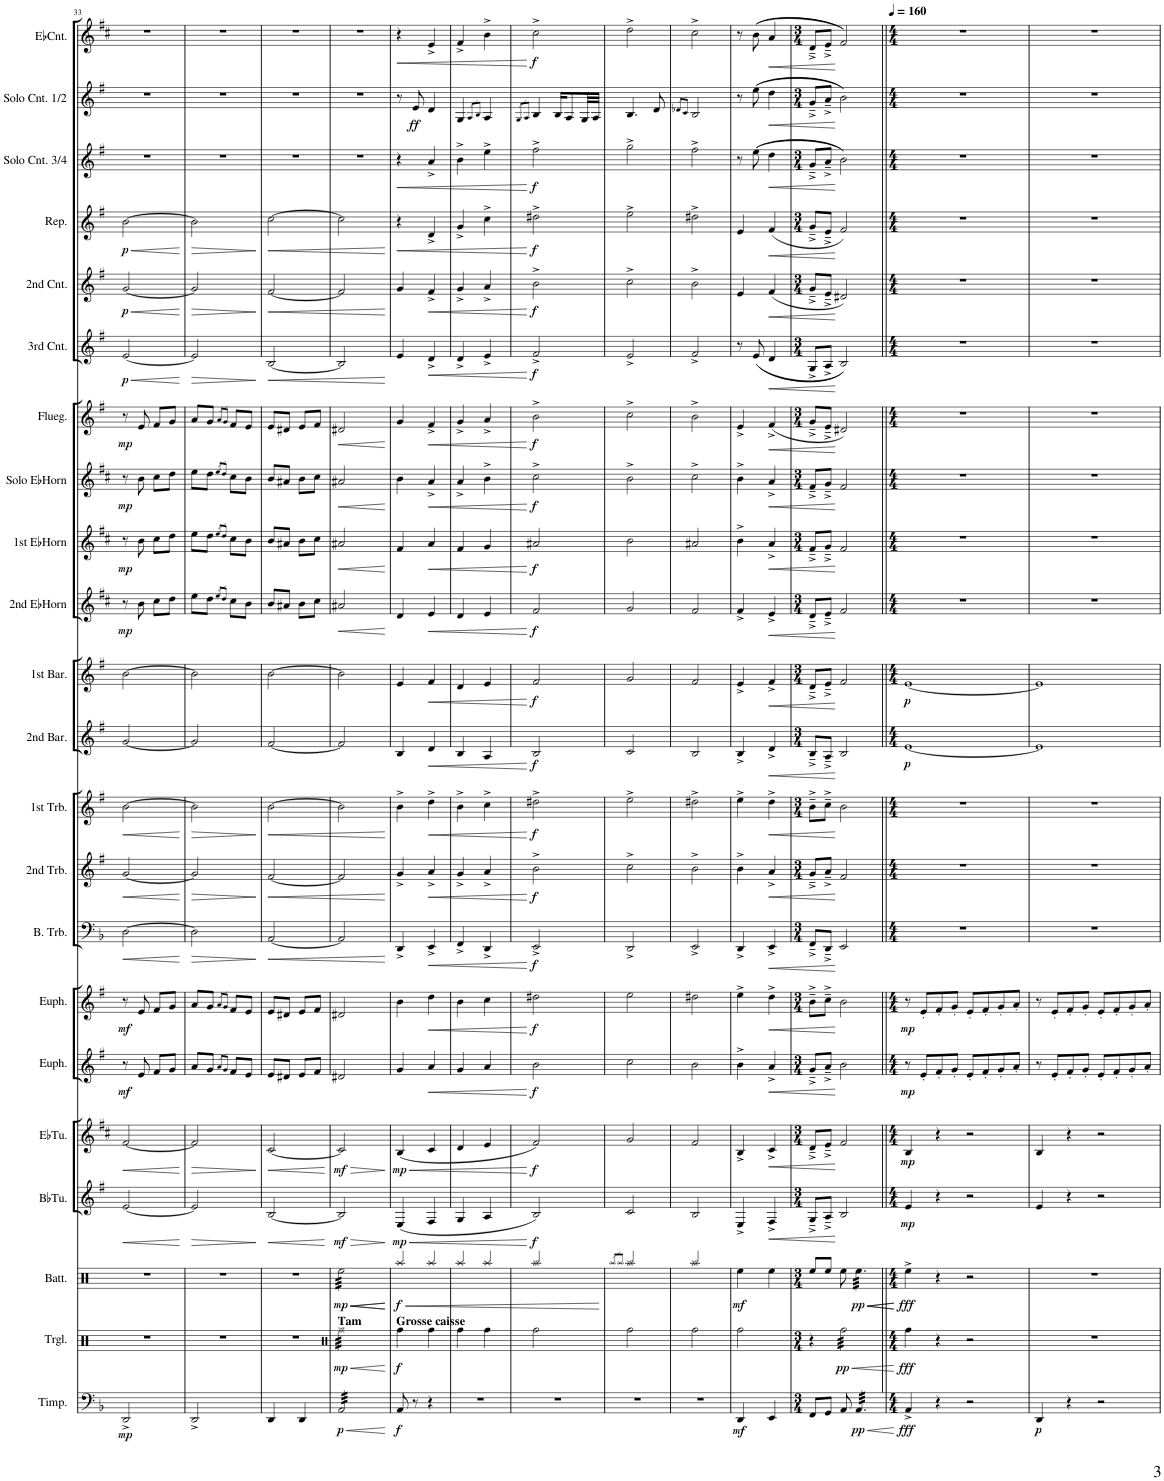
**kern	**dynam	**kern	**dynam	**kern	**dynam	**kern	**dynam	**kern	**dynam	**kern	**dynam	**kern	**dynam	**kern	**dynam	**kern	**dynam	**kern	**dynam	**kern	**dynam	**kern	**dynam	**kern	**dynam	**kern	**dynam	**kern	**dynam	**kern	**dynam	**kern	**dynam	**kern	**dynam	**kern	**dynam	**kern	**dynam	**kern	**dynam	**kern	**dynam
*part22	*part22	*part21	*part21	*part20	*part20	*part19	*part19	*part18	*part18	*part17	*part17	*part16	*part16	*part15	*part15	*part14	*part14	*part13	*part13	*part12	*part12	*part11	*part11	*part10	*part10	*part9	*part9	*part8	*part8	*part7	*part7	*part6	*part6	*part5	*part5	*part4	*part4	*part3	*part3	*part2	*part2	*part1	*part1
*staff22	*staff22	*staff21	*staff21	*staff20	*staff20	*staff19	*staff19	*staff18	*staff18	*staff17	*staff17	*staff16	*staff16	*staff15	*staff15	*staff14	*staff14	*staff13	*staff13	*staff12	*staff12	*staff11	*staff11	*staff10	*staff10	*staff9	*staff9	*staff8	*staff8	*staff7	*staff7	*staff6	*staff6	*staff5	*staff5	*staff4	*staff4	*staff3	*staff3	*staff2	*staff2	*staff1	*staff1
*I"Percu III (Timb.)	*	*I"Percu II	*	*I"Percu I (Batt.)	*	*I"BbTuba	*	*I"EbTuba	*	*I"Euphonium	*	*I"Euphonium	*	*I"Bass Trombone	*	*I"2nd Trombone	*	*I"1st Trombone	*	*I"2nd Baryton	*	*I"1st Baryton	*	*I"2nd EbHorn	*	*I"1st EbHorn	*	*I"Solo EbHorn	*	*I"Fluegelhorn	*	*I"3rd Cnt.	*	*I"2nd Cnt.	*	*I"Repiano	*	*I"Solo Cnt. 3/4	*	*I"Solo Cnt. 1/2	*	*I"EbCnt.	*
*	*	*	*	*I'Batt.	*	*I'BbTu.	*	*I'EbTu.	*	*I'Euph.	*	*I'Euph.	*	*I'B. Trb.	*	*I'2nd Trb.	*	*I'1st Trb.	*	*I'2nd Bar.	*	*I'1st Bar.	*	*I'2nd EbHorn	*	*I'1st EbHorn	*	*I'Solo EbHorn	*	*I'Flueg.	*	*I'3rd Cnt.	*	*I'2nd Cnt.	*	*I'Rep.	*	*I'Solo Cnt. 3/4	*	*I'Solo Cnt. 1/2	*	*I'EbCnt.	*
!!LO:PB:g=z
*clefF4	*	*clefX	*	*clefX	*	*clefG2	*	*clefG2	*	*clefG2	*	*clefG2	*	*clefF4	*	*clefG2	*	*clefG2	*	*clefG2	*	*clefG2	*	*clefG2	*	*clefG2	*	*clefG2	*	*clefG2	*	*clefG2	*	*clefG2	*	*clefG2	*	*clefG2	*	*clefG2	*	*clefG2	*
*	*	*Trd-7c-12	*	*	*	*Trd15c26	*	*Trd12c21	*	*Trd8c14	*	*Trd8c14	*	*	*	*Trd8c14	*	*Trd8c14	*	*Trd8c14	*	*Trd8c14	*	*Trd5c9	*	*Trd5c9	*	*Trd5c9	*	*Trd1c2	*	*Trd1c2	*	*Trd1c2	*	*Trd1c2	*	*Trd1c2	*	*Trd1c2	*	*Trd-2c-3	*
*k[b-]	*	*k[b-]	*	*k[]	*	*k[f#]	*	*k[f#c#]	*	*k[f#]	*	*k[f#]	*	*k[b-]	*	*k[f#]	*	*k[f#]	*	*k[f#]	*	*k[f#]	*	*k[f#c#]	*	*k[f#c#]	*	*k[f#c#]	*	*k[f#]	*	*k[f#]	*	*k[f#]	*	*k[f#]	*	*k[f#]	*	*k[f#]	*	*k[f#c#]	*
*M2/4	*	*M2/4	*	*M2/4	*	*M2/4	*	*M2/4	*	*M2/4	*	*M2/4	*	*M2/4	*	*M2/4	*	*M2/4	*	*M2/4	*	*M2/4	*	*M2/4	*	*M2/4	*	*M2/4	*	*M2/4	*	*M2/4	*	*M2/4	*	*M2/4	*	*M2/4	*	*M2/4	*	*M2/4	*
=33	=33	=33	=33	=33	=33	=33	=33	=33	=33	=33	=33	=33	=33	=33	=33	=33	=33	=33	=33	=33	=33	=33	=33	=33	=33	=33	=33	=33	=33	=33	=33	=33	=33	=33	=33	=33	=33	=33	=33	=33	=33	=33	=33
!	!LO:DY:b	!	!	!	!	!	!LO:HP:b	!	!LO:HP:b	!	!LO:DY:b	!	!LO:DY:b	!	!LO:HP:b	!	!LO:HP:b	!	!LO:HP:b	!	!	!	!	!	!LO:DY:b	!	!LO:DY:b	!	!LO:DY:b	!	!LO:DY:b	!	!LO:HP:b	!	!LO:HP:b	!	!LO:HP:b	!	!	!	!	!	!
!	!	!	!	!	!	!	!	!	!	!	!	!	!	!	!	!	!	!	!	!	!	!	!	!	!	!	!	!	!	!	!	!	!LO:DY:n=1:b	!	!LO:DY:n=1:b	!	!LO:DY:n=1:b	!	!	!	!	!	!
2DD^/	mp	2r	.	2r	.	[2e/	<	[2f#/	<	8r	mf	8r	mf	[2D\	<	[2g/	<	[2b\	<	[2g/	.	[2b\	.	8r	mp	8r	mp	8r	mp	8r	mp	[2e/	< p	[2g/	< p	[2b\	< p	2r	.	2r	.	2r	.
.	.	.	.	.	.	.	.	.	.	8e/	.	8e/	.	.	.	.	.	.	.	.	.	.	.	8b\	.	8b\	.	8b\	.	8e/	.	.	.	.	.	.	.	.	.	.	.	.	.
.	.	.	.	.	.	.	.	.	.	8f#/L	.	8f#/L	.	.	.	.	.	.	.	.	.	.	.	8cc#\L	.	8cc#\L	.	8cc#\L	.	8f#/L	.	.	.	.	.	.	.	.	.	.	.	.	.
.	.	.	.	.	.	.	.	.	.	8g/J	.	8g/J	.	.	.	.	.	.	.	.	.	.	.	8dd\J	.	8dd\J	.	8dd\J	.	8g/J	.	.	.	.	.	.	.	.	.	.	.	.	.
.	.	.	.	.	.	.	[	.	[	.	.	.	.	.	[	.	[	.	[	.	.	.	.	.	.	.	.	.	.	.	.	.	[	.	[	.	[	.	.	.	.	.	.
=34	=34	=34	=34	=34	=34	=34	=34	=34	=34	=34	=34	=34	=34	=34	=34	=34	=34	=34	=34	=34	=34	=34	=34	=34	=34	=34	=34	=34	=34	=34	=34	=34	=34	=34	=34	=34	=34	=34	=34	=34	=34	=34	=34
!	!	!	!	!	!	!	!LO:HP:b	!	!LO:HP:b	!	!	!	!	!	!LO:HP:b	!	!LO:HP:b	!	!LO:HP:b	!	!	!	!	!	!	!	!	!	!	!	!	!	!LO:HP:b	!	!LO:HP:b	!	!LO:HP:b	!	!	!	!	!	!
2DD^/	.	2r	.	2r	.	2e/]	>	2f#/]	>	8a/L	.	8a/L	.	2D\]	>	2g/]	>	2b\]	>	2g/]	.	2b\]	.	8ee\L	.	8ee\L	.	8ee\L	.	8a/L	.	2e/]	>	2g/]	>	2b\]	>	2r	.	2r	.	2r	.
.	.	.	.	.	.	.	.	.	.	8g/J	.	8g/J	.	.	.	.	.	.	.	.	.	.	.	8dd\J	.	8dd\J	.	8dd\J	.	8g/J	.	.	.	.	.	.	.	.	.	.	.	.	.
.	.	.	.	.	.	.	.	.	.	8qa/L	.	8qa/L	.	.	.	.	.	.	.	.	.	.	.	8qee/L	.	8qee/L	.	8qee/L	.	8qa/L	.	.	.	.	.	.	.	.	.	.	.	.	.
.	.	.	.	.	.	.	.	.	.	8qg/J	.	8qg/J	.	.	.	.	.	.	.	.	.	.	.	8qdd/J	.	8qdd/J	.	8qdd/J	.	8qg/J	.	.	.	.	.	.	.	.	.	.	.	.	.
.	.	.	.	.	.	.	.	.	.	8f#/L	.	8f#/L	.	.	.	.	.	.	.	.	.	.	.	8cc#\L	.	8cc#\L	.	8cc#\L	.	8f#/L	.	.	.	.	.	.	.	.	.	.	.	.	.
.	.	.	.	.	.	.	.	.	.	8e/J	.	8e/J	.	.	.	.	.	.	.	.	.	.	.	8b\J	.	8b\J	.	8b\J	.	8e/J	.	.	.	.	.	.	.	.	.	.	.	.	.
.	.	.	.	.	.	.	]	.	]	.	.	.	.	.	]	.	]	.	]	.	.	.	.	.	.	.	.	.	.	.	.	.	]	.	]	.	]	.	.	.	.	.	.
=35	=35	=35	=35	=35	=35	=35	=35	=35	=35	=35	=35	=35	=35	=35	=35	=35	=35	=35	=35	=35	=35	=35	=35	=35	=35	=35	=35	=35	=35	=35	=35	=35	=35	=35	=35	=35	=35	=35	=35	=35	=35	=35	=35
!	!	!	!	!	!	!	!LO:HP:b	!	!LO:HP:b	!	!	!	!	!	!LO:HP:b	!	!LO:HP:b	!	!LO:HP:b	!	!	!	!	!	!	!	!	!	!	!	!	!	!LO:HP:b	!	!LO:HP:b	!	!LO:HP:b	!	!	!	!	!	!
4DD/	.	2r	.	2r	.	[2B/	<	[2c#/	<	8e/L	.	8e/L	.	[2AA/	<	[2f#/	<	[2b\	<	[2f#/	.	[2b\	.	8b/L	.	8b/L	.	8b/L	.	8e/L	.	[2B/	<	[2f#/	<	[2cc\	<	2r	.	2r	.	2r	.
.	.	.	.	.	.	.	.	.	.	8d#X/J	.	8d#X/J	.	.	.	.	.	.	.	.	.	.	.	8a#X/J	.	8a#X/J	.	8a#X/J	.	8d#X/J	.	.	.	.	.	.	.	.	.	.	.	.	.
4DD/	.	.	.	.	.	.	.	.	.	8e/L	.	8e/L	.	.	.	.	.	.	.	.	.	.	.	8b\L	.	8b\L	.	8b\L	.	8e/L	.	.	.	.	.	.	.	.	.	.	.	.	.
.	.	.	.	.	.	.	.	.	.	8f#/J	.	8f#/J	.	.	.	.	.	.	.	.	.	.	.	8cc#\J	.	8cc#\J	.	8cc#\J	.	8f#/J	.	.	.	.	.	.	.	.	.	.	.	.	.
.	.	.	.	.	.	.	[	.	[	.	.	.	.	.	.	.	.	.	.	.	.	.	.	.	.	.	.	.	.	.	.	.	.	.	.	.	.	.	.	.	.	.	.
=36	=36	=36	=36	=36	=36	=36	=36	=36	=36	=36	=36	=36	=36	=36	=36	=36	=36	=36	=36	=36	=36	=36	=36	=36	=36	=36	=36	=36	=36	=36	=36	=36	=36	=36	=36	=36	=36	=36	=36	=36	=36	=36	=36
*	*	*clefX	*	*	*	*	*	*	*	*	*	*	*	*	*	*	*	*	*	*	*	*	*	*	*	*	*	*	*	*	*	*	*	*	*	*	*	*	*	*	*	*	*
!	!	!LO:TX:a:B:t=Tam	!	!	!	!	!	!	!	!	!	!	!	!	!	!	!	!	!	!	!	!	!	!	!	!	!	!	!	!	!	!	!	!	!	!	!	!	!	!	!	!	!
!	!LO:HP:b	!	!LO:HP:b	!	!LO:HP:b	!	!	!	!	!	!	!	!	!	!	!	!	!	!	!	!	!	!	!	!	!	!	!	!	!	!	!	!	!	!	!	!	!	!	!	!	!	!
!	!LO:DY:n=1:b	!	!LO:DY:n=1:b	!	!LO:HP:n=1:b	!	!LO:HP:b	!	!LO:HP:b	!	!	!	!	!	!	!	!	!	!	!	!	!	!	!	!LO:HP:b	!	!LO:HP:b	!	!LO:HP:b	!	!LO:HP:b	!	!	!	!	!	!	!	!	!	!	!	!
!	!	!	!	!	!LO:DY:n=1:b	!	!LO:DY:n=1:b	!	!LO:DY:n=1:b	!	!	!	!	!	!	!	!	!	!	!	!	!	!	!	!	!	!	!	!	!	!	!	!	!	!	!	!	!	!	!	!	!	!
*tremolo	*	*	*	*	*	*	*	*	*	*	*	*	*	*	*	*	*	*	*	*	*	*	*	*	*	*	*	*	*	*	*	*	*	*	*	*	*	*	*	*	*	*	*
*	*	*tremolo	*	*	*	*	*	*	*	*	*	*	*	*	*	*	*	*	*	*	*	*	*	*	*	*	*	*	*	*	*	*	*	*	*	*	*	*	*	*	*	*	*
*	*	*	*	*tremolo	*	*	*	*	*	*	*	*	*	*	*	*	*	*	*	*	*	*	*	*	*	*	*	*	*	*	*	*	*	*	*	*	*	*	*	*	*	*	*
32AA/LLL	< p	32ee\LLL	< mp	32Ree\LLL	< < mp	2B/]	> mf	2c#/]	> mf	2d#X/	.	2d#X/	.	2AA/]	.	2f#/]	.	2b\]	.	2f#/]	.	2b\]	.	2a#X/	<	2a#X/	<	2a#X/	<	2d#X/	<	2B/]	.	2f#/]	.	2cc\]	.	2r	.	2r	.	2r	.
32AA/	.	32ee\	.	32Ree\	.	.	.	.	.	.	.	.	.	.	.	.	.	.	.	.	.	.	.	.	.	.	.	.	.	.	.	.	.	.	.	.	.	.	.	.	.	.	.
32AA/	.	32ee\	.	32Ree\	.	.	.	.	.	.	.	.	.	.	.	.	.	.	.	.	.	.	.	.	.	.	.	.	.	.	.	.	.	.	.	.	.	.	.	.	.	.	.
32AA/	.	32ee\	.	32Ree\	.	.	.	.	.	.	.	.	.	.	.	.	.	.	.	.	.	.	.	.	.	.	.	.	.	.	.	.	.	.	.	.	.	.	.	.	.	.	.
32AA/	.	32ee\	.	32Ree\	.	.	.	.	.	.	.	.	.	.	.	.	.	.	.	.	.	.	.	.	.	.	.	.	.	.	.	.	.	.	.	.	.	.	.	.	.	.	.
32AA/	.	32ee\	.	32Ree\	.	.	.	.	.	.	.	.	.	.	.	.	.	.	.	.	.	.	.	.	.	.	.	.	.	.	.	.	.	.	.	.	.	.	.	.	.	.	.
32AA/	.	32ee\	.	32Ree\	.	.	.	.	.	.	.	.	.	.	.	.	.	.	.	.	.	.	.	.	.	.	.	.	.	.	.	.	.	.	.	.	.	.	.	.	.	.	.
32AA/	.	32ee\	.	32Ree\	.	.	.	.	.	.	.	.	.	.	.	.	.	.	.	.	.	.	.	.	.	.	.	.	.	.	.	.	.	.	.	.	.	.	.	.	.	.	.
32AA/	.	32ee\	.	32Ree\	.	.	.	.	.	.	.	.	.	.	.	.	.	.	.	.	.	.	.	.	.	.	.	.	.	.	.	.	.	.	.	.	.	.	.	.	.	.	.
32AA/	.	32ee\	.	32Ree\	.	.	.	.	.	.	.	.	.	.	.	.	.	.	.	.	.	.	.	.	.	.	.	.	.	.	.	.	.	.	.	.	.	.	.	.	.	.	.
32AA/	.	32ee\	.	32Ree\	.	.	.	.	.	.	.	.	.	.	.	.	.	.	.	.	.	.	.	.	.	.	.	.	.	.	.	.	.	.	.	.	.	.	.	.	.	.	.
32AA/	.	32ee\	.	32Ree\	.	.	.	.	.	.	.	.	.	.	.	.	.	.	.	.	.	.	.	.	.	.	.	.	.	.	.	.	.	.	.	.	.	.	.	.	.	.	.
32AA/	.	32ee\	.	32Ree\	.	.	.	.	.	.	.	.	.	.	.	.	.	.	.	.	.	.	.	.	.	.	.	.	.	.	.	.	.	.	.	.	.	.	.	.	.	.	.
32AA/	.	32ee\	.	32Ree\	.	.	.	.	.	.	.	.	.	.	.	.	.	.	.	.	.	.	.	.	.	.	.	.	.	.	.	.	.	.	.	.	.	.	.	.	.	.	.
32AA/	.	32ee\	.	32Ree\	.	.	.	.	.	.	.	.	.	.	.	.	.	.	.	.	.	.	.	.	.	.	.	.	.	.	.	.	.	.	.	.	.	.	.	.	.	.	.
32AA/JJJ	.	32ee\JJJ	.	32Ree\JJJ	.	.	.	.	.	.	.	.	.	.	.	.	.	.	.	.	.	.	.	.	.	.	.	.	.	.	.	.	.	.	.	.	.	.	.	.	.	.	.
*	*	*	*	*Xtremolo	*	*	*	*	*	*	*	*	*	*	*	*	*	*	*	*	*	*	*	*	*	*	*	*	*	*	*	*	*	*	*	*	*	*	*	*	*	*	*
*	*	*Xtremolo	*	*	*	*	*	*	*	*	*	*	*	*	*	*	*	*	*	*	*	*	*	*	*	*	*	*	*	*	*	*	*	*	*	*	*	*	*	*	*	*	*
*Xtremolo	*	*	*	*	*	*	*	*	*	*	*	*	*	*	*	*	*	*	*	*	*	*	*	*	*	*	*	*	*	*	*	*	*	*	*	*	*	*	*	*	*	*	*
.	[	.	[	.	[	.	]	.	]	.	.	.	.	.	[	.	[	.	[	.	.	.	.	.	[	.	[	.	[	.	[	.	[	.	[	.	[	.	.	.	.	.	.
=37	=37	=37	=37	=37	=37	=37	=37	=37	=37	=37	=37	=37	=37	=37	=37	=37	=37	=37	=37	=37	=37	=37	=37	=37	=37	=37	=37	=37	=37	=37	=37	=37	=37	=37	=37	=37	=37	=37	=37	=37	=37	=37	=37
!	!	!LO:TX:a:B:t=Grosse caisse	!	!	!	!	!	!	!	!	!	!	!	!	!	!	!	!	!	!	!	!	!	!	!	!	!	!	!	!	!	!	!	!	!	!	!	!	!	!	!	!	!
!	!LO:DY:b	!	!LO:DY:b	!	!LO:DY:b	!	!LO:HP:b	!	!LO:HP:b	!	!	!	!	!	!	!	!	!	!	!	!	!	!	!	!	!	!	!	!	!	!	!	!	!	!	!	!LO:HP:b	!	!LO:HP:b	!	!	!	!LO:HP:b
!	!	!	!	!	!	!	!LO:DY:n=1:b	!	!LO:DY:n=1:b	!	!	!	!	!	!	!	!	!	!	!	!	!	!	!	!	!	!	!	!	!	!	!	!	!	!	!	!	!	!	!	!	!	!
8AA/	f	4bbn\	f	4Raa/	f	(4E/	< mp	(4B/	< mp	4g/	.	4b\	.	4DD^/	.	4g^/	.	4b^\	.	4B/	.	4e/	.	4d/	.	4f#/	.	4b\	.	4g/	.	4e/	.	4g/	.	4r	<	4r	<	8r	.	4r	<
!	!	!	!	!	!	!	!	!	!	!	!	!	!	!	!	!	!	!	!	!	!	!	!	!	!	!	!	!	!	!	!	!	!	!	!	!	!	!	!	!	!LO:DY:b	!	!
8r	.	.	.	.	.	.	.	.	.	.	.	.	.	.	.	.	.	.	.	.	.	.	.	.	.	.	.	.	.	.	.	.	.	.	.	.	.	.	.	8e/	ff	.	.
!	!	!	!	!	!LO:HP:n=1:b	!	!	!	!	!	!LO:HP:b	!	!LO:HP:b	!	!LO:HP:b	!	!LO:HP:b	!	!LO:HP:b	!	!LO:HP:b	!	!LO:HP:b	!	!LO:HP:b	!	!LO:HP:b	!	!LO:HP:b	!	!LO:HP:b	!	!LO:HP:b	!	!LO:HP:b	!	!	!	!	!	!	!	!
4r	.	4bb\	.	4Raa/	[ <	4F#/	.	4c#/	.	4a/	<	4dd\	<	4EE^/	<	4a^/	<	4dd^\	<	4d/	<	4f#/	<	4e/	<	4a/	<	4a^/	<	4f#^/	<	4d^/	<	4f#^/	<	4d^/	.	4a^/	.	4d/	.	4e^/	.
=38	=38	=38	=38	=38	=38	=38	=38	=38	=38	=38	=38	=38	=38	=38	=38	=38	=38	=38	=38	=38	=38	=38	=38	=38	=38	=38	=38	=38	=38	=38	=38	=38	=38	=38	=38	=38	=38	=38	=38	=38	=38	=38	=38
2r	.	4bbn\	.	4Raa/	.	4G/	.	4d/	.	4g/	.	4b\	.	4FF^/	.	4g^/	.	4b^\	.	4B/	.	4d/	.	4d/	.	4f#/	.	4a^/	.	4g^/	.	4d^/	.	4g^/	.	4g^/	.	4b^\	.	4G/	.	4f#^/	.
.	.	.	.	.	.	.	.	.	.	.	.	.	.	.	.	.	.	.	.	.	.	.	.	.	.	.	.	.	.	.	.	.	.	.	.	.	.	.	.	8qA/L	.	.	.
.	.	.	.	.	.	.	.	.	.	.	.	.	.	.	.	.	.	.	.	.	.	.	.	.	.	.	.	.	.	.	.	.	.	.	.	.	.	.	.	8qB/J	.	.	.
.	.	4bb\	.	4Raa/	.	4A/	.	4e/	.	4a/	.	4cc\	.	4DD^/	.	4a^/	.	4cc^\	.	4A/	.	4e/	.	4e/	.	4g/	.	4b^\	.	4a^/	.	4e^/	.	4a^/	.	4cc^\	.	4ee^\	.	4A/	.	4b^\	.
.	.	.	.	.	.	.	[	.	[	.	[	.	[	.	[	.	[	.	[	.	[	.	[	.	[	.	[	.	[	.	[	.	[	.	[	.	[	.	[	.	.	.	[
=39	=39	=39	=39	=39	=39	=39	=39	=39	=39	=39	=39	=39	=39	=39	=39	=39	=39	=39	=39	=39	=39	=39	=39	=39	=39	=39	=39	=39	=39	=39	=39	=39	=39	=39	=39	=39	=39	=39	=39	=39	=39	=39	=39
.	.	.	.	.	.	.	.	.	.	.	.	.	.	.	.	.	.	.	.	.	.	.	.	.	.	.	.	.	.	.	.	.	.	.	.	.	.	.	.	8qG/L	.	.	.
.	.	.	.	.	.	.	.	.	.	.	.	.	.	.	.	.	.	.	.	.	.	.	.	.	.	.	.	.	.	.	.	.	.	.	.	.	.	.	.	8qA/J	.	.	.
!	!	!	!	!	!	!	!LO:DY:b	!	!LO:DY:b	!	!LO:DY:b	!	!LO:DY:b	!	!LO:DY:b	!	!LO:DY:b	!	!LO:DY:b	!	!LO:DY:b	!	!LO:DY:b	!	!LO:DY:b	!	!LO:DY:b	!	!LO:DY:b	!	!LO:DY:b	!	!LO:DY:b	!	!LO:DY:b	!	!LO:DY:b	!	!LO:DY:b	!	!	!	!LO:DY:b
2r	.	2bbn\	.	2Raa/	.	2B/)	f	2f#/)	f	2b\	f	2dd#X\	f	2EE^/	f	2b^\	f	2dd#X^\	f	2B/	f	2f#/	f	2f#/	f	2a#X/	f	2cc#^\	f	2b^\	f	2f#^/	f	2b^\	f	2dd#X^\	f	2ff#^\	f	4B/	.	2cc#^\	f
.	.	.	.	.	.	.	.	.	.	.	.	.	.	.	.	.	.	.	.	.	.	.	.	.	.	.	.	.	.	.	.	.	.	.	.	.	.	.	.	16B/KL	.	.	.
.	.	.	.	.	.	.	.	.	.	.	.	.	.	.	.	.	.	.	.	.	.	.	.	.	.	.	.	.	.	.	.	.	.	.	.	.	.	.	.	8A/	.	.	.
.	.	.	.	.	.	.	.	.	.	.	.	.	.	.	.	.	.	.	.	.	.	.	.	.	.	.	.	.	.	.	.	.	.	.	.	.	.	.	.	32G/LL	.	.	.
.	.	.	.	.	.	.	.	.	.	.	.	.	.	.	.	.	.	.	.	.	.	.	.	.	.	.	.	.	.	.	.	.	.	.	.	.	.	.	.	32A/JJJ	.	.	.
.	.	.	.	.	[	.	.	.	.	.	.	.	.	.	.	.	.	.	.	.	.	.	.	.	.	.	.	.	.	.	.	.	.	.	.	.	.	.	.	.	.	.	.
=40	=40	=40	=40	=40	=40	=40	=40	=40	=40	=40	=40	=40	=40	=40	=40	=40	=40	=40	=40	=40	=40	=40	=40	=40	=40	=40	=40	=40	=40	=40	=40	=40	=40	=40	=40	=40	=40	=40	=40	=40	=40	=40	=40
.	.	.	.	8qRaa/L	.	.	.	.	.	.	.	.	.	.	.	.	.	.	.	.	.	.	.	.	.	.	.	.	.	.	.	.	.	.	.	.	.	.	.	.	.	.	.
.	.	.	.	8qRaa/J	.	.	.	.	.	.	.	.	.	.	.	.	.	.	.	.	.	.	.	.	.	.	.	.	.	.	.	.	.	.	.	.	.	.	.	.	.	.	.
2r	.	2bbn\	.	2Raa/	.	2c/	.	2g/	.	2cc\	.	2ee\	.	2DD^/	.	2cc^\	.	2ee^\	.	2c/	.	2g/	.	2g/	.	2b\	.	2b^\	.	2cc^\	.	2e^/	.	2cc^\	.	2ee^\	.	2gg^\	.	4.B/	.	2dd^\	.
.	.	.	.	.	.	.	.	.	.	.	.	.	.	.	.	.	.	.	.	.	.	.	.	.	.	.	.	.	.	.	.	.	.	.	.	.	.	.	.	8d/	.	.	.
=41	=41	=41	=41	=41	=41	=41	=41	=41	=41	=41	=41	=41	=41	=41	=41	=41	=41	=41	=41	=41	=41	=41	=41	=41	=41	=41	=41	=41	=41	=41	=41	=41	=41	=41	=41	=41	=41	=41	=41	=41	=41	=41	=41
.	.	.	.	.	.	.	.	.	.	.	.	.	.	.	.	.	.	.	.	.	.	.	.	.	.	.	.	.	.	.	.	.	.	.	.	.	.	.	.	8qd-X/L	.	.	.
.	.	.	.	.	.	.	.	.	.	.	.	.	.	.	.	.	.	.	.	.	.	.	.	.	.	.	.	.	.	.	.	.	.	.	.	.	.	.	.	8qc/J	.	.	.
2r	.	2bbn\	.	2Raa/	.	2B/	.	2f#/	.	2b\	.	2dd#X\	.	2EE^/	.	2b^\	.	2dd#X^\	.	2B/	.	2f#/	.	2f#/	.	2a#X/	.	2cc#^\	.	2b^\	.	2f#^/	.	2b^\	.	2dd#X^\	.	2ff#^\	.	2B/	.	2cc#^\	.
=42	=42	=42	=42	=42	=42	=42	=42	=42	=42	=42	=42	=42	=42	=42	=42	=42	=42	=42	=42	=42	=42	=42	=42	=42	=42	=42	=42	=42	=42	=42	=42	=42	=42	=42	=42	=42	=42	=42	=42	=42	=42	=42	=42
!	!LO:DY:b	!	!	!	!LO:DY:b	!	!	!	!	!	!	!	!	!	!	!	!	!	!	!	!	!	!	!	!	!	!	!	!	!	!	!	!	!	!	!	!	!	!	!	!	!	!
4DD/	mf	2bbn\	.	4Ree\	mf	4E^/	.	4B^/	.	4b^\	.	4ee^\	.	4DD^/	.	4b^\	.	4ee^\	.	4B^/	.	4e^/	.	4f#^/	.	4b^\	.	4b^\	.	4e^/	.	8r	.	4e/	.	4e/	.	8r	.	8r	.	8r	.
.	.	.	.	.	.	.	.	.	.	.	.	.	.	.	.	.	.	.	.	.	.	.	.	.	.	.	.	.	.	.	.	((8e/	.	.	.	.	.	((8ee\	.	((8ee\	.	((8b\	.
!	!	!	!	!	!	!	!LO:HP:b	!	!LO:HP:b	!	!LO:HP:b	!	!LO:HP:b	!	!LO:HP:b	!	!LO:HP:b	!	!LO:HP:b	!	!LO:HP:b	!	!LO:HP:b	!	!LO:HP:b	!	!LO:HP:b	!	!LO:HP:b	!	!LO:HP:b	!	!LO:HP:b	!	!LO:HP:b	!	!LO:HP:b	!	!LO:HP:b	!	!LO:HP:b	!	!LO:HP:b
4EE/	.	.	.	4Ree\	.	4F#^/	<	4c#^/	<	4a^/	<	4dd^\	<	4EE^/	<	4a^/	<	4dd^\	<	4d^/	<	4f#^/	<	4e^/	<	4a^/	<	4a^/	<	(4f#^/	<	4d/	<	(4f#/	<	(4f#/	<	4dd\	<	4dd\	<	4a/	<
=43	=43	=43	=43	=43	=43	=43	=43	=43	=43	=43	=43	=43	=43	=43	=43	=43	=43	=43	=43	=43	=43	=43	=43	=43	=43	=43	=43	=43	=43	=43	=43	=43	=43	=43	=43	=43	=43	=43	=43	=43	=43	=43	=43
*M3/4	*	*M3/4	*	*M3/4	*	*M3/4	*	*M3/4	*	*M3/4	*	*M3/4	*	*M3/4	*	*M3/4	*	*M3/4	*	*M3/4	*	*M3/4	*	*M3/4	*	*M3/4	*	*M3/4	*	*M3/4	*	*M3/4	*	*M3/4	*	*M3/4	*	*M3/4	*	*M3/4	*	*M3/4	*
8FF/L	.	4r	.	8Ree/L	.	8G~^/L	.	8d~^/L	.	8g~^/L	.	8b~^\L	.	8FF~^/L	.	8g~^/L	.	8b~^\L	.	8B~^/L	.	8d~^/L	.	8d~^/L	.	8f#~^/L	.	8f#~^/L	.	8g~^/L	.	8G^/L	.	8g~^/L	.	8g~^/L	.	8g~^/L	.	8g~^/L	.	8d~^/L	.
8GG/J	.	.	.	8Ree/J	.	8A~^/J	.	8e~^/J	.	8a~^/J	.	8cc~^\J	.	8DD~^/J	.	8a~^/J	.	8cc~^\J	.	8A~^/J	.	8e~^/J	.	8e~^/J	.	8g~^/J	.	8g~^/J	.	8e~^/J	.	8A^/J	.	8e~^/J	.	8e~^/J	.	8a~^/J	.	8a~^/J	.	8e~^/J	.
!	!	!	!LO:HP:b	!	!	!	!	!	!	!	!	!	!	!	!	!	!	!	!	!	!	!	!	!	!	!	!	!	!	!	!	!	!	!	!	!	!	!	!	!	!	!	!
!	!	!	!LO:DY:n=1:b	!	!	!	!	!	!	!	!	!	!	!	!	!	!	!	!	!	!	!	!	!	!	!	!	!	!	!	!	!	!	!	!	!	!	!	!	!	!	!	!
*	*	*tremolo	*	*	*	*	*	*	*	*	*	*	*	*	*	*	*	*	*	*	*	*	*	*	*	*	*	*	*	*	*	*	*	*	*	*	*	*	*	*	*	*	*
8AA/	.	32bbn\LLL	< pp	8Ree\	.	2B/	[	2f#/	[	2b\	[	2b\	[	2EE/	[	2f#/	[	2b\	[	2B/	[	2f#/	[	2f#/	[	2f#/	[	2f#/	[	2d#X/)	[	2B/))	[	2d#X/)	[	2f#/)	[	2b\))	[	2b\))	[	2f#/))	[
.	.	32bbn\	.	.	.	.	.	.	.	.	.	.	.	.	.	.	.	.	.	.	.	.	.	.	.	.	.	.	.	.	.	.	.	.	.	.	.	.	.	.	.	.	.
.	.	32bbn\	.	.	.	.	.	.	.	.	.	.	.	.	.	.	.	.	.	.	.	.	.	.	.	.	.	.	.	.	.	.	.	.	.	.	.	.	.	.	.	.	.
.	.	32bbn\	.	.	.	.	.	.	.	.	.	.	.	.	.	.	.	.	.	.	.	.	.	.	.	.	.	.	.	.	.	.	.	.	.	.	.	.	.	.	.	.	.
!	!LO:HP:b	!	!	!	!LO:HP:b	!	!	!	!	!	!	!	!	!	!	!	!	!	!	!	!	!	!	!	!	!	!	!	!	!	!	!	!	!	!	!	!	!	!	!	!	!	!
!	!LO:DY:n=1:b	!	!	!	!LO:HP:n=1:b	!	!	!	!	!	!	!	!	!	!	!	!	!	!	!	!	!	!	!	!	!	!	!	!	!	!	!	!	!	!	!	!	!	!	!	!	!	!
!	!	!	!	!	!LO:DY:n=1:b	!	!	!	!	!	!	!	!	!	!	!	!	!	!	!	!	!	!	!	!	!	!	!	!	!	!	!	!	!	!	!	!	!	!	!	!	!	!
*tremolo	*	*	*	*	*	*	*	*	*	*	*	*	*	*	*	*	*	*	*	*	*	*	*	*	*	*	*	*	*	*	*	*	*	*	*	*	*	*	*	*	*	*	*
*	*	*	*	*tremolo	*	*	*	*	*	*	*	*	*	*	*	*	*	*	*	*	*	*	*	*	*	*	*	*	*	*	*	*	*	*	*	*	*	*	*	*	*	*	*
32AA/LLL	< pp	32bbn\	.	32Ree\LLL	< < pp	.	.	.	.	.	.	.	.	.	.	.	.	.	.	.	.	.	.	.	.	.	.	.	.	.	.	.	.	.	.	.	.	.	.	.	.	.	.
32AA/	.	32bbn\	.	32Ree\	.	.	.	.	.	.	.	.	.	.	.	.	.	.	.	.	.	.	.	.	.	.	.	.	.	.	.	.	.	.	.	.	.	.	.	.	.	.	.
32AA/	.	32bbn\	.	32Ree\	.	.	.	.	.	.	.	.	.	.	.	.	.	.	.	.	.	.	.	.	.	.	.	.	.	.	.	.	.	.	.	.	.	.	.	.	.	.	.
32AA/	.	32bbn\	.	32Ree\	.	.	.	.	.	.	.	.	.	.	.	.	.	.	.	.	.	.	.	.	.	.	.	.	.	.	.	.	.	.	.	.	.	.	.	.	.	.	.
32AA/	.	32bbn\	.	32Ree\	.	.	.	.	.	.	.	.	.	.	.	.	.	.	.	.	.	.	.	.	.	.	.	.	.	.	.	.	.	.	.	.	.	.	.	.	.	.	.
32AA/	.	32bbn\	.	32Ree\	.	.	.	.	.	.	.	.	.	.	.	.	.	.	.	.	.	.	.	.	.	.	.	.	.	.	.	.	.	.	.	.	.	.	.	.	.	.	.
32AA/	.	32bbn\	.	32Ree\	.	.	.	.	.	.	.	.	.	.	.	.	.	.	.	.	.	.	.	.	.	.	.	.	.	.	.	.	.	.	.	.	.	.	.	.	.	.	.
32AA/	.	32bbn\	.	32Ree\	.	.	.	.	.	.	.	.	.	.	.	.	.	.	.	.	.	.	.	.	.	.	.	.	.	.	.	.	.	.	.	.	.	.	.	.	.	.	.
32AA/	.	32bbn\	.	32Ree\	.	.	.	.	.	.	.	.	.	.	.	.	.	.	.	.	.	.	.	.	.	.	.	.	.	.	.	.	.	.	.	.	.	.	.	.	.	.	.
32AA/	.	32bbn\	.	32Ree\	.	.	.	.	.	.	.	.	.	.	.	.	.	.	.	.	.	.	.	.	.	.	.	.	.	.	.	.	.	.	.	.	.	.	.	.	.	.	.
32AA/	.	32bbn\	.	32Ree\	.	.	.	.	.	.	.	.	.	.	.	.	.	.	.	.	.	.	.	.	.	.	.	.	.	.	.	.	.	.	.	.	.	.	.	.	.	.	.
32AA/JJJ	.	32bbn\JJJ	.	32Ree\JJJ	.	.	.	.	.	.	.	.	.	.	.	.	.	.	.	.	.	.	.	.	.	.	.	.	.	.	.	.	.	.	.	.	.	.	.	.	.	.	.
*	*	*	*	*Xtremolo	*	*	*	*	*	*	*	*	*	*	*	*	*	*	*	*	*	*	*	*	*	*	*	*	*	*	*	*	*	*	*	*	*	*	*	*	*	*	*
*	*	*Xtremolo	*	*	*	*	*	*	*	*	*	*	*	*	*	*	*	*	*	*	*	*	*	*	*	*	*	*	*	*	*	*	*	*	*	*	*	*	*	*	*	*	*
*Xtremolo	*	*	*	*	*	*	*	*	*	*	*	*	*	*	*	*	*	*	*	*	*	*	*	*	*	*	*	*	*	*	*	*	*	*	*	*	*	*	*	*	*	*	*
.	[	.	[	.	[	.	.	.	.	.	.	.	.	.	.	.	.	.	.	.	.	.	.	.	.	.	.	.	.	.	.	.	.	.	.	.	.	.	.	.	.	.	.
=44||	=44||	=44||	=44||	=44||	=44||	=44||	=44||	=44||	=44||	=44||	=44||	=44||	=44||	=44||	=44||	=44||	=44||	=44||	=44||	=44||	=44||	=44||	=44||	=44||	=44||	=44||	=44||	=44||	=44||	=44||	=44||	=44||	=44||	=44||	=44||	=44||	=44||	=44||	=44||	=44||	=44||	=44||	=44||
*M4/4	*	*M4/4	*	*M4/4	*	*M4/4	*	*M4/4	*	*M4/4	*	*M4/4	*	*M4/4	*	*M4/4	*	*M4/4	*	*M4/4	*	*M4/4	*	*M4/4	*	*M4/4	*	*M4/4	*	*M4/4	*	*M4/4	*	*M4/4	*	*M4/4	*	*M4/4	*	*M4/4	*	*M4/4	*
*	*	*	*	*	*	*	*	*	*	*	*	*	*	*	*	*	*	*	*	*	*	*	*	*	*	*	*	*	*	*	*	*	*	*	*	*	*	*	*	*	*	*MM160	*
!	!LO:DY:b	!	!LO:DY:b	!	!LO:DY:b	!	!LO:DY:b	!	!LO:DY:b	!	!LO:DY:b	!	!LO:DY:b	!	!	!	!	!	!	!	!LO:DY:b	!	!LO:DY:b	!	!	!	!	!	!	!	!	!	!	!	!	!	!	!	!	!	!	!	!
4AA^/	fff	4bbn\	fff	4Ree^\	fff	4e/	mp	4B/	mp	8r	mp	8r	mp	1r	.	1r	.	1r	.	[1e	p	[1e	p	1r	.	1r	.	1r	.	1r	.	1r	.	1r	.	1r	.	1r	.	1r	.	1r	.
.	.	.	.	.	.	.	.	.	.	8e'/L	.	8e'/L	.	.	.	.	.	.	.	.	.	.	.	.	.	.	.	.	.	.	.	.	.	.	.	.	.	.	.	.	.	.	.
4r	.	4r	.	4r	[	4r	.	4r	.	8f#'/	.	8f#'/	.	.	.	.	.	.	.	.	.	.	.	.	.	.	.	.	.	.	.	.	.	.	.	.	.	.	.	.	.	.	.
.	.	.	.	.	.	.	.	.	.	8g'/J	.	8g'/J	.	.	.	.	.	.	.	.	.	.	.	.	.	.	.	.	.	.	.	.	.	.	.	.	.	.	.	.	.	.	.
2r	.	2r	.	2r	.	2r	.	2r	.	8e'/L	.	8e'/L	.	.	.	.	.	.	.	.	.	.	.	.	.	.	.	.	.	.	.	.	.	.	.	.	.	.	.	.	.	.	.
.	.	.	.	.	.	.	.	.	.	8f#'/	.	8f#'/	.	.	.	.	.	.	.	.	.	.	.	.	.	.	.	.	.	.	.	.	.	.	.	.	.	.	.	.	.	.	.
.	.	.	.	.	.	.	.	.	.	8g'/	.	8g'/	.	.	.	.	.	.	.	.	.	.	.	.	.	.	.	.	.	.	.	.	.	.	.	.	.	.	.	.	.	.	.
.	.	.	.	.	.	.	.	.	.	8a'/J	.	8a'/J	.	.	.	.	.	.	.	.	.	.	.	.	.	.	.	.	.	.	.	.	.	.	.	.	.	.	.	.	.	.	.
=45	=45	=45	=45	=45	=45	=45	=45	=45	=45	=45	=45	=45	=45	=45	=45	=45	=45	=45	=45	=45	=45	=45	=45	=45	=45	=45	=45	=45	=45	=45	=45	=45	=45	=45	=45	=45	=45	=45	=45	=45	=45	=45	=45
!	!LO:DY:b	!	!	!	!	!	!	!	!	!	!	!	!	!	!	!	!	!	!	!	!	!	!	!	!	!	!	!	!	!	!	!	!	!	!	!	!	!	!	!	!	!	!
4DD/	p	1r	.	1r	.	4e/	.	4B/	.	8r	.	8r	.	1r	.	1r	.	1r	.	1e]	.	1e]	.	1r	.	1r	.	1r	.	1r	.	1r	.	1r	.	1r	.	1r	.	1r	.	1r	.
.	.	.	.	.	.	.	.	.	.	8e'/L	.	8e'/L	.	.	.	.	.	.	.	.	.	.	.	.	.	.	.	.	.	.	.	.	.	.	.	.	.	.	.	.	.	.	.
4r	.	.	.	.	.	4r	.	4r	.	8f#'/	.	8f#'/	.	.	.	.	.	.	.	.	.	.	.	.	.	.	.	.	.	.	.	.	.	.	.	.	.	.	.	.	.	.	.
.	.	.	.	.	.	.	.	.	.	8g'/J	.	8g'/J	.	.	.	.	.	.	.	.	.	.	.	.	.	.	.	.	.	.	.	.	.	.	.	.	.	.	.	.	.	.	.
2r	.	.	.	.	.	2r	.	2r	.	8e'/L	.	8e'/L	.	.	.	.	.	.	.	.	.	.	.	.	.	.	.	.	.	.	.	.	.	.	.	.	.	.	.	.	.	.	.
.	.	.	.	.	.	.	.	.	.	8f#'/	.	8f#'/	.	.	.	.	.	.	.	.	.	.	.	.	.	.	.	.	.	.	.	.	.	.	.	.	.	.	.	.	.	.	.
.	.	.	.	.	.	.	.	.	.	8g'/	.	8g'/	.	.	.	.	.	.	.	.	.	.	.	.	.	.	.	.	.	.	.	.	.	.	.	.	.	.	.	.	.	.	.
.	.	.	.	.	.	.	.	.	.	8a'/J	.	8a'/J	.	.	.	.	.	.	.	.	.	.	.	.	.	.	.	.	.	.	.	.	.	.	.	.	.	.	.	.	.	.	.
=	=	=	=	=	=	=	=	=	=	=	=	=	=	=	=	=	=	=	=	=	=	=	=	=	=	=	=	=	=	=	=	=	=	=	=	=	=	=	=	=	=	=	=
*-	*-	*-	*-	*-	*-	*-	*-	*-	*-	*-	*-	*-	*-	*-	*-	*-	*-	*-	*-	*-	*-	*-	*-	*-	*-	*-	*-	*-	*-	*-	*-	*-	*-	*-	*-	*-	*-	*-	*-	*-	*-	*-	*-
